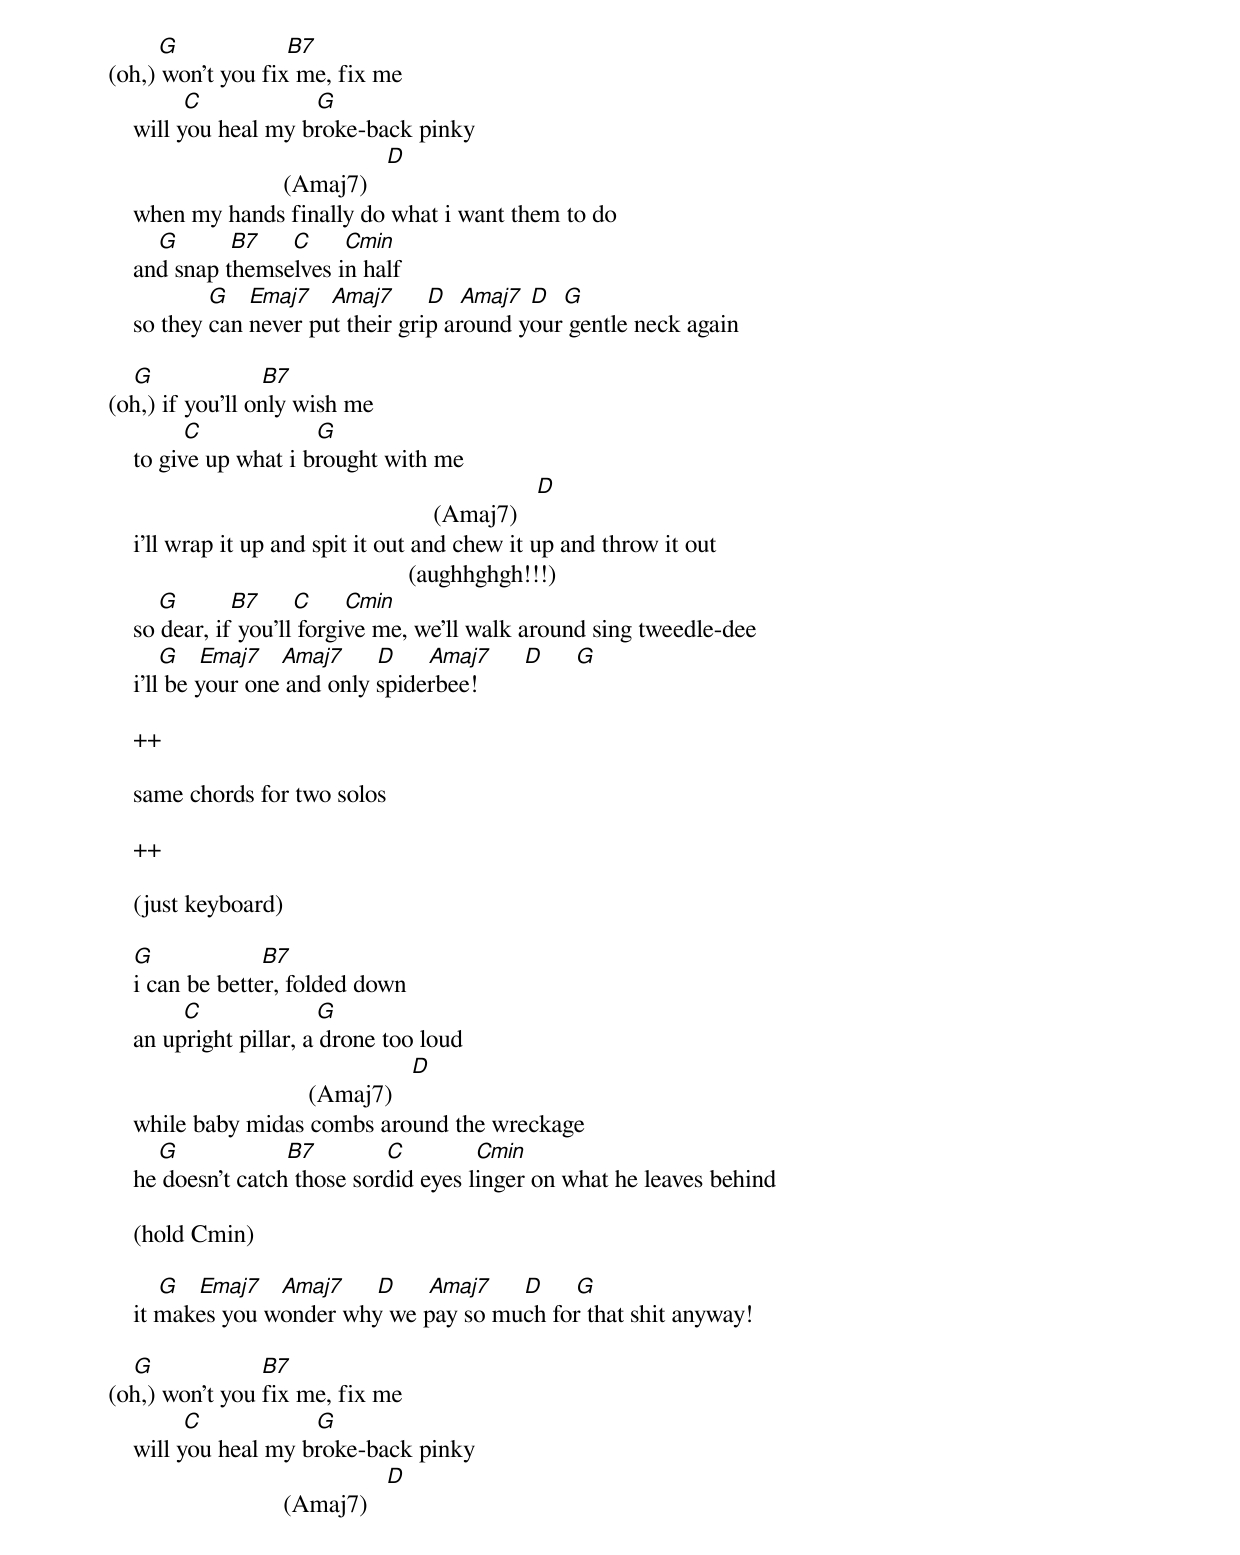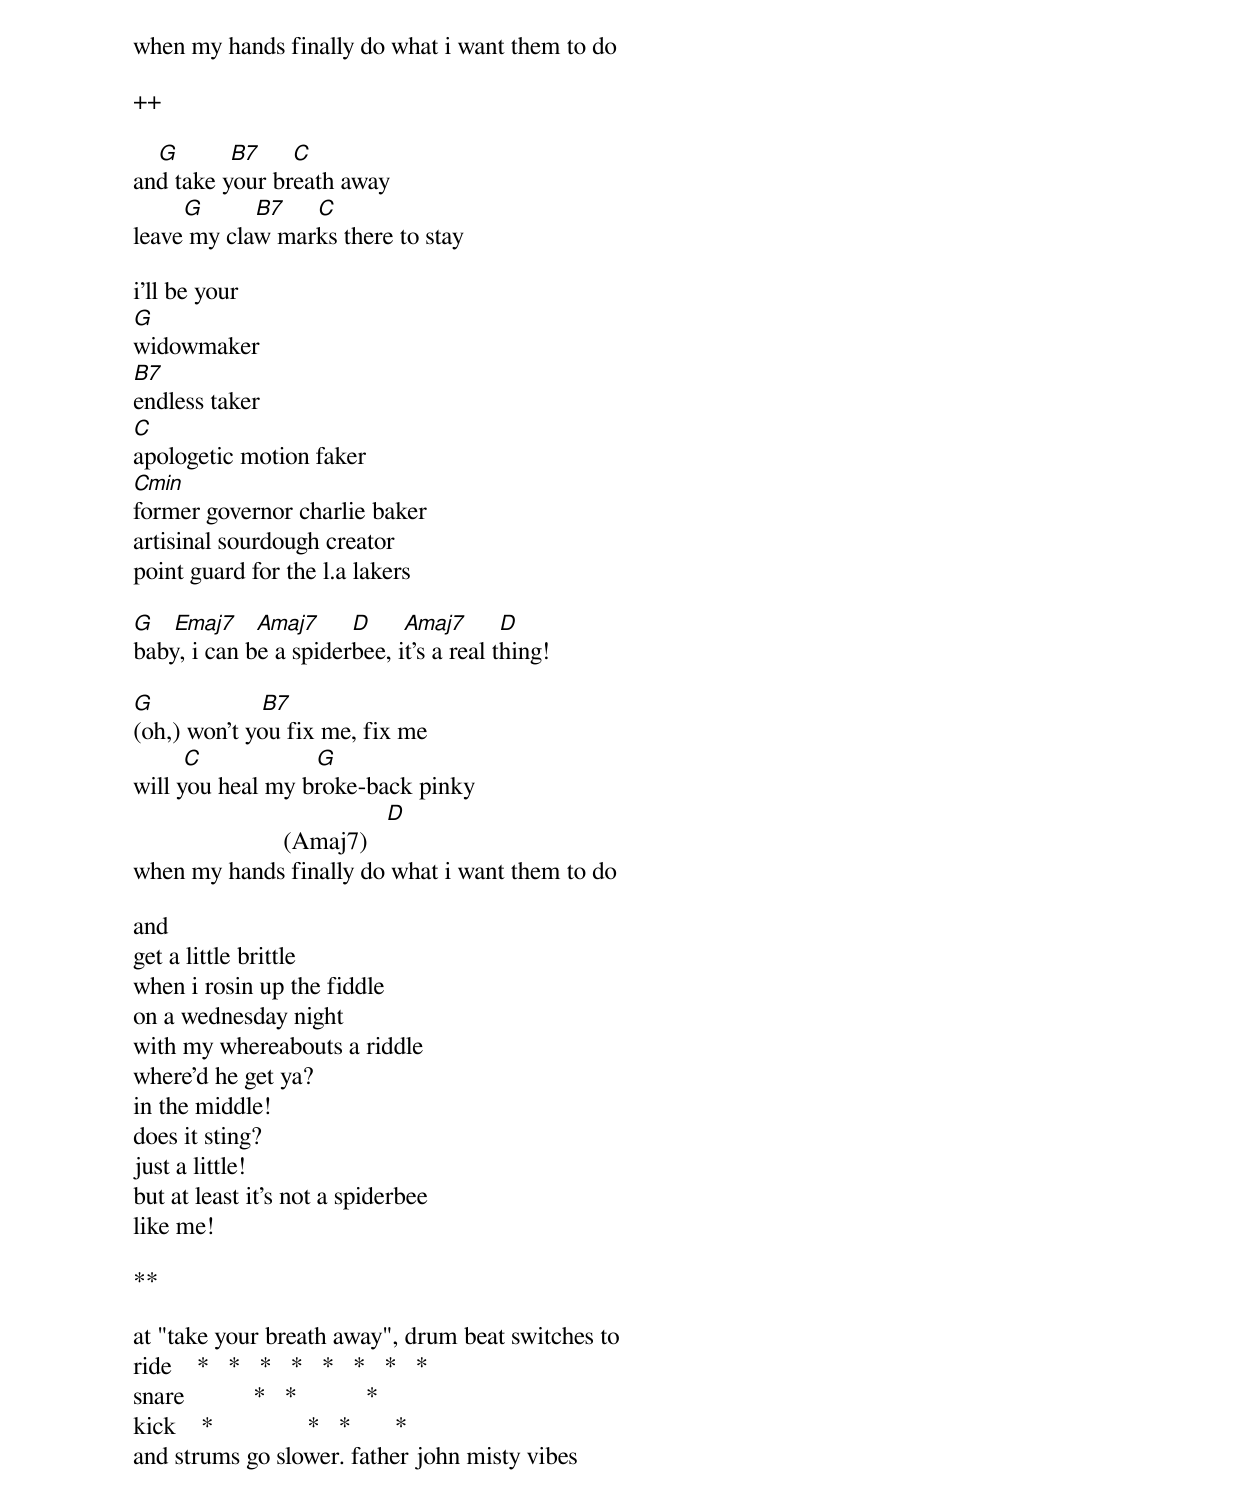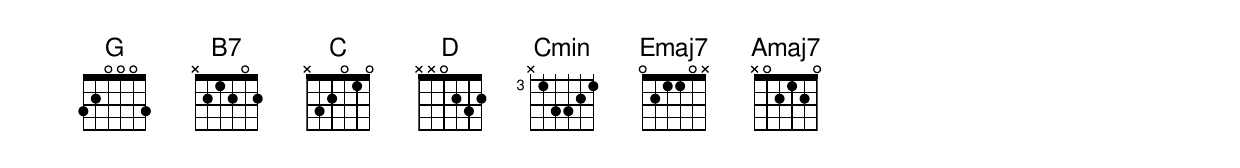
            [G]                 [B7]
    (oh,) won't you fix me, fix me
                [C]                  [G]
        will you heal my broke-back pinky
                                (Amaj7)   [D]
        when my hands finally do what i want them to do
            [G]        [B7]     [C]     [Cmin]
        and snap themselves in half
                    [G]   [Emaj7]   [Amaj7]     [D]  [Amaj7] [D]  [G]
        so they can never put their grip around your gentle neck again

        [G]                 [B7]
    (oh,) if you'll only wish me
                [C]                  [G]
        to give up what i brought with me
                                                        (Amaj7)   [D]
        i'll wrap it up and spit it out and chew it up and throw it out
                                                    (aughhghgh!!!)
            [G]        [B7]     [C]     [Cmin]
        so dear, if you'll forgive me, we'll walk around sing tweedle-dee
            [G]   [Emaj7]   [Amaj7]     [D]     [Amaj7]     [D]     [G]
        i'll be your one and only spiderbee!

        ++

        same chords for two solos

        ++

        (just keyboard)

        [G]                 [B7]
        i can be better, folded down
                [C]                  [G]
        an upright pillar, a drone too loud
                                    (Amaj7)   [D]
        while baby midas combs around the wreckage
            [G]                 [B7]           [C]           [Cmin]
        he doesn't catch those sordid eyes linger on what he leaves behind

        (hold Cmin)

            [G]   [Emaj7]   [Amaj7]     [D]     [Amaj7]     [D]     [G]
        it makes you wonder why we pay so much for that shit anyway!

        [G]                 [B7]
    (oh,) won't you fix me, fix me
                [C]                  [G]
        will you heal my broke-back pinky
                                (Amaj7)   [D]
        when my hands finally do what i want them to do

        ++

            [G]        [B7]     [C]
        and take your breath away
                [G]        [B7]     [C]
        leave my claw marks there to stay

        i'll be your
        [G]
        widowmaker
        [B7]
        endless taker
        [C]
        apologetic motion faker
        [Cmin]
        former governor charlie baker
        artisinal sourdough creator
        point guard for the l.a lakers

        [G]   [Emaj7]   [Amaj7]     [D]     [Amaj7]     [D]
        baby, i can be a spiderbee, it's a real thing!

        [G]                 [B7]
        (oh,) won't you fix me, fix me
                [C]                  [G]
        will you heal my broke-back pinky
                                (Amaj7)   [D]
        when my hands finally do what i want them to do

        and
        get a little brittle
        when i rosin up the fiddle
        on a wednesday night
        with my whereabouts a riddle
        where'd he get ya?
        in the middle!
        does it sting?
        just a little!
        but at least it's not a spiderbee
        like me!

        **

        at "take your breath away", drum beat switches to
        ride    *   *   *   *   *   *   *   *
        snare           *   *           *
        kick    *               *   *       *
        and strums go slower. father john misty vibes
